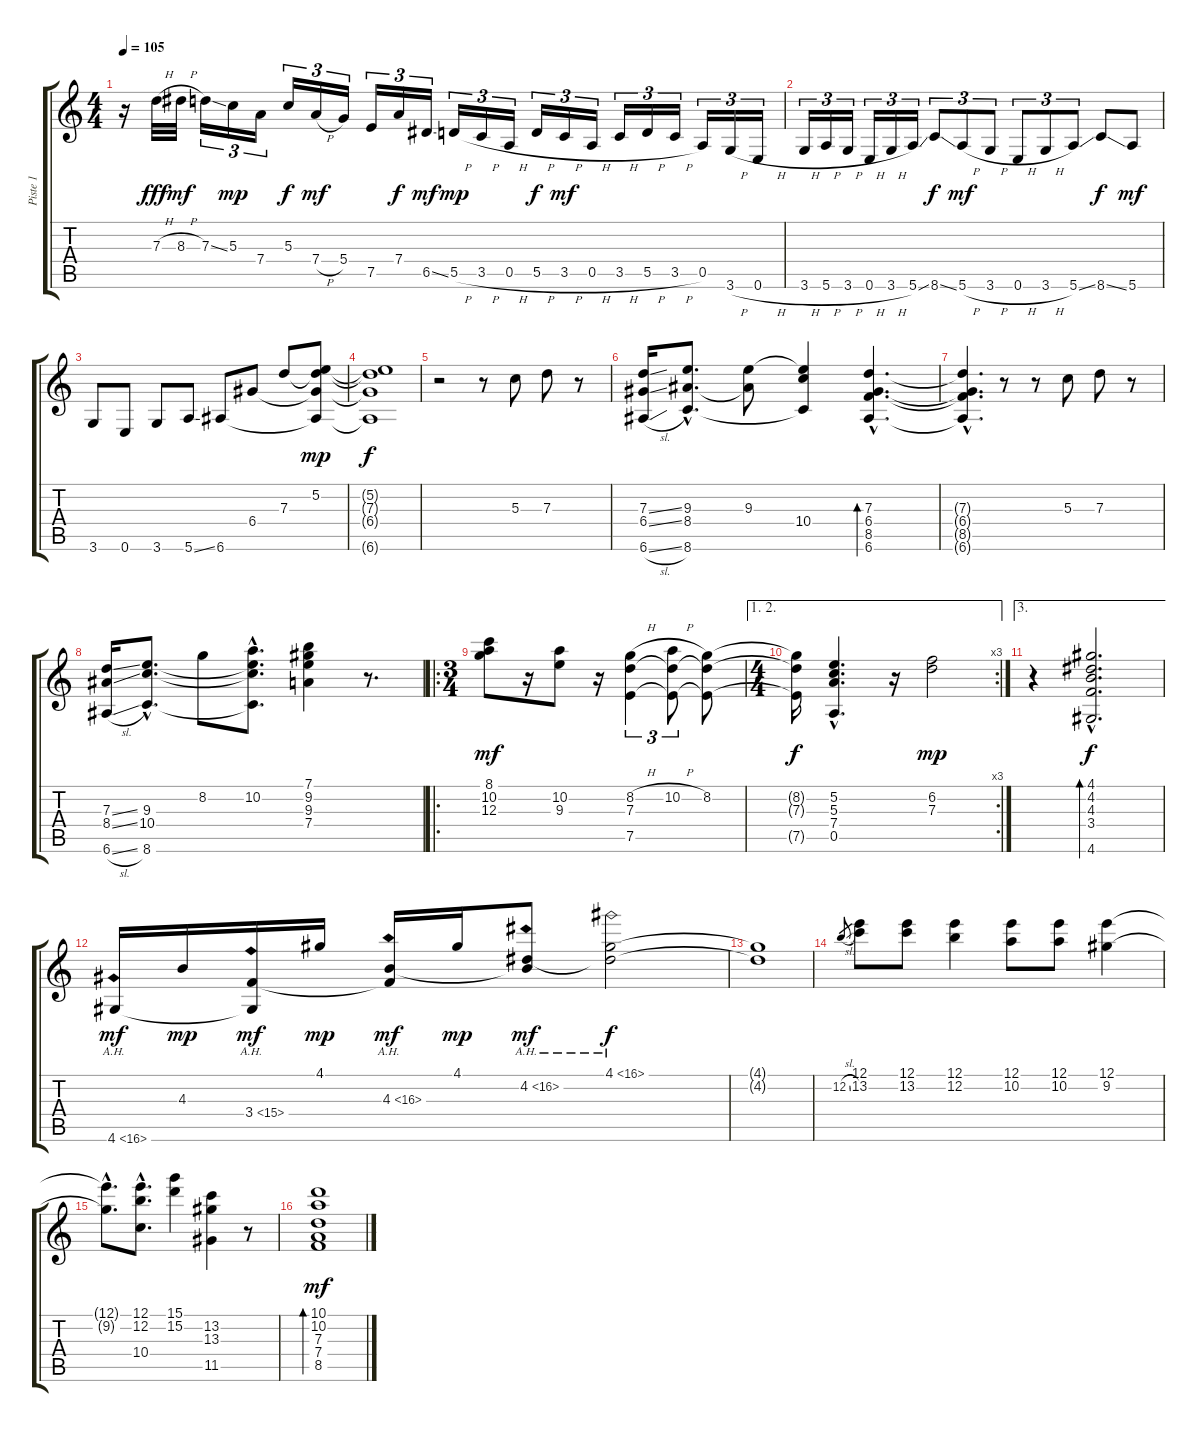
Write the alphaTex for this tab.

\track ("Piste 1" "Piste 1") {instrument electricguitarjazz}
\staff {score tabs}
\tuning (E4 B3 G3 D3 A2 E2) {hide}
\ts (4 4)
\tempo 105
\clef g2
\ks c
r.16{dy mp} 7.3{h}.32{dy fff} 8.3{h}.32{dy mf} 7.3{ss}.16{tu (3 2)} 5.3.16{tu (3 2) dy mp} 7.4.16{tu (3 2)} 5.3.16{tu (3 2) dy f} 7.4{h}.16{tu (3 2) dy mf} 5.4.16{tu (3 2)} 7.5.16{tu (3 2)} 7.4.16{tu (3 2) dy f} 6.5{ss}.16{tu (3 2) dy mf} 5.5{h}.16{tu (3 2) dy mp} 3.5{h}.16{tu (3 2)} 0.5{h}.16{tu (3 2)} 5.5{h}.16{tu (3 2) dy f} 3.5{h}.16{tu (3 2) dy mf} 0.5{h}.16{tu (3 2)} 3.5{h}.16{tu (3 2)} 5.5{h}.16{tu (3 2)} 3.5{h}.16{tu (3 2)} 0.5.16{tu (3 2)} 3.6{h}.16{tu (3 2)} 0.6{h}.16{tu (3 2)} |
3.6{h}.16{tu (3 2)} 5.6{h}.16{tu (3 2)} 3.6{h}.16{tu (3 2)} 0.6{h}.16{tu (3 2)} 3.6{h}.16{tu (3 2)} 5.6{ss}.16{tu (3 2)} 8.6{ss}.8{tu (3 2) dy f} 5.6{h}.8{tu (3 2) dy mf} 3.6{h}.8{tu (3 2)} 0.6{h}.8{tu (3 2)} 3.6{h}.8{tu (3 2)} 5.6{ss}.8{tu (3 2)} 8.6{ss}.8{dy f} 5.6.8{dy mf} |
3.6.8 0.6.8 3.6.8 5.6{ss}.8 6.6.8 6.4.8 7.3.8 (5.2 7.3{t} 6.4{t} 6.6{t}).8{dy mp} |
(5.2{t} 7.3{t} 6.4{t} 6.6{t}).1{dy f} |
r.2 r.8 5.3.8 7.3.8 r.8 |
(7.3{ss} 6.4{ss} 6.6{sl}).16 (9.3{hac} 8.4{hac} 8.6{hac}).8{d} (9.3 8.4{t}).8 (9.3{t} 10.4 8.6{t}).4 (7.3{hac} 6.4{hac} 8.5{hac} 6.6{hac}).4{d bd 240} |
(7.3{hac t} 6.4{hac t} 8.5{hac t} 6.6{hac t}).4{d} r.8 r.8 5.3.8 7.3.8 r.8 |
(7.3{ss} 8.4{ss} 6.6{sl}).16 (9.3{hac} 10.4{hac} 8.6{hac}).8{d} 8.2.8 (10.2{hac} 9.3{hac t} 10.4{hac t} 8.6{hac t}).8{d} (7.1 9.2 9.3 7.4).4 r.8{d} |
\ro
\ts (3 4)
(8.1 10.2 12.3).8{dy mf} r.16 (10.2 9.3).8 r.16 (8.2{h} 7.3 7.5).4{tu (3 2)} (10.2{h} 7.3{t} 7.5{t}).8{tu (3 2)} (8.2 7.3{t} 7.5{t}).8 |
\ae (1 2)
\rc 3
\ts (4 4)
(8.2{t} 7.3{t} 7.5{t}).16{dy f} (5.2{hac} 5.3{hac} 7.4{hac} 0.5{hac}).4{d} r.16 (6.2 7.3).2{dy mp} |
\ae 3
r.4 (4.1{hac} 4.2{hac} 4.3{hac} 3.4{hac} 4.6{hac}).2{d bd 480 dy f} |
4.6{ah 12}.16{dy mf} 4.3.16{dy mp} (3.4{ah 12} 4.6{t}).16{dy mf} 4.1.16{dy mp} (4.3{ah 12} 3.4{t}).16{dy mf} 4.1.16{dy mp} (4.2{ah 12} 4.3{t}).8{dy mf} (4.1{ah 12} 4.2{t}).2{dy f} |
(4.1{t} 4.2{t}).1 |
12.2{sl}.8{gr} (12.1 13.2).8 (12.1 13.2).8 (12.1 12.2).4 (12.1 10.2).8 (12.1 10.2).8 (12.1 9.2).4 |
(12.1{hac t} 9.2{hac t}).8{d} (12.1{hac} 12.2{hac} 10.4{hac}).8{d} (15.1 15.2).4 (13.2 13.3 11.5).4 r.8 |
(10.1 10.2 7.3 7.4 8.5).1{bd 240 dy mf}
